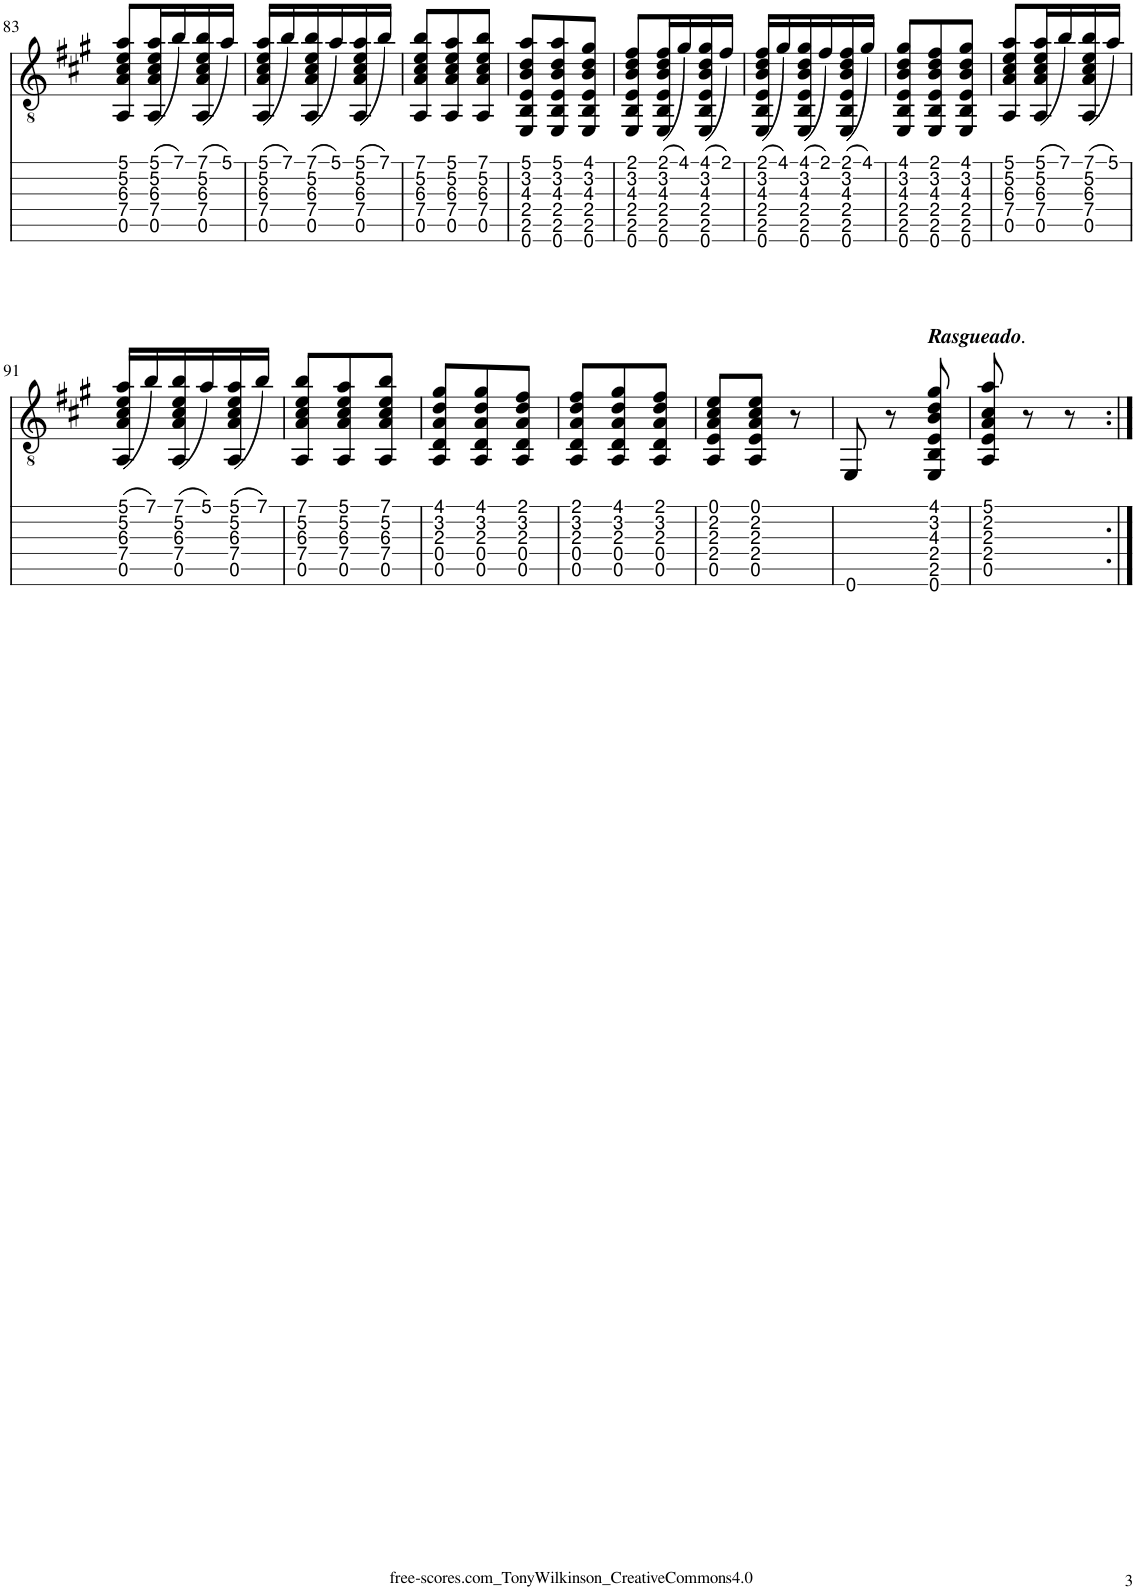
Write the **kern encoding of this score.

**kern	**kern
*part1	*part1
*staff2	*staff1
*I"Guitar	*
*I'Guit.	*
!!LO:PB:g=z
*	*clefGv2
*k[f#c#g#]	*k[f#c#g#]
*M3/8	*M3/8
=83	=83
8AA\ 8A\ 8c#\ 8e\ 8a\L	8AA/ 8A/ 8c#/ 8e/ 8a/L
16AA\ 16A\ 16c#\ 16e\ 16a\L	(16AA/ 16A/ 16c#/ 16e/ 16a/L
16b	16b/)
16AA\ 16A\ 16c#\ 16e\ 16b\	(16AA/ 16A/ 16c#/ 16e/ 16b/
16aJJ	16a/JJ)
=84	=84
16AA\ 16A\ 16c#\ 16e\ 16a\LL	(16AA/ 16A/ 16c#/ 16e/ 16a/LL
16b	16b/)
16AA\ 16A\ 16c#\ 16e\ 16b\	(16AA/ 16A/ 16c#/ 16e/ 16b/
16a	16a/)
16AA\ 16A\ 16c#\ 16e\ 16a\	(16AA/ 16A/ 16c#/ 16e/ 16a/
16bJJ	16b/JJ)
=85	=85
8AA\ 8A\ 8c#\ 8e\ 8b\L	8AA/ 8A/ 8c#/ 8e/ 8b/L
8AA\ 8A\ 8c#\ 8e\ 8a\	8AA/ 8A/ 8c#/ 8e/ 8a/
8AA\ 8A\ 8c#\ 8e\ 8b\J	8AA/ 8A/ 8c#/ 8e/ 8b/J
=86	=86
8EE\ 8BB\ 8E\ 8B\ 8d\ 8a\L	8EE/ 8BB/ 8E/ 8B/ 8d/ 8a/L
8EE\ 8BB\ 8E\ 8B\ 8d\ 8a\	8EE/ 8BB/ 8E/ 8B/ 8d/ 8a/
8EE\ 8BB\ 8E\ 8B\ 8d\ 8g#\J	8EE/ 8BB/ 8E/ 8B/ 8d/ 8g#/J
=87	=87
8EE\ 8BB\ 8E\ 8B\ 8d\ 8f#\L	8EE/ 8BB/ 8E/ 8B/ 8d/ 8f#/L
16EE\ 16BB\ 16E\ 16B\ 16d\ 16f#\L	(16EE/ 16BB/ 16E/ 16B/ 16d/ 16f#/L
16g#	16g#/)
16EE\ 16BB\ 16E\ 16B\ 16d\ 16g#\	(16EE/ 16BB/ 16E/ 16B/ 16d/ 16g#/
16f#JJ	16f#/JJ)
=88	=88
16EE\ 16BB\ 16E\ 16B\ 16d\ 16f#\LL	(16EE/ 16BB/ 16E/ 16B/ 16d/ 16f#/LL
16g#	16g#/)
16EE\ 16BB\ 16E\ 16B\ 16d\ 16g#\	(16EE/ 16BB/ 16E/ 16B/ 16d/ 16g#/
16f#	16f#/)
16EE\ 16BB\ 16E\ 16B\ 16d\ 16f#\	(16EE/ 16BB/ 16E/ 16B/ 16d/ 16f#/
16g#JJ	16g#/JJ)
=89	=89
8EE\ 8BB\ 8E\ 8B\ 8d\ 8g#\L	8EE/ 8BB/ 8E/ 8B/ 8d/ 8g#/L
8EE\ 8BB\ 8E\ 8B\ 8d\ 8f#\	8EE/ 8BB/ 8E/ 8B/ 8d/ 8f#/
8EE\ 8BB\ 8E\ 8B\ 8d\ 8g#\J	8EE/ 8BB/ 8E/ 8B/ 8d/ 8g#/J
=90	=90
8AA\ 8A\ 8c#\ 8e\ 8a\L	8AA/ 8A/ 8c#/ 8e/ 8a/L
16AA\ 16A\ 16c#\ 16e\ 16a\L	(16AA/ 16A/ 16c#/ 16e/ 16a/L
16b	16b/)
16AA\ 16A\ 16c#\ 16e\ 16b\	(16AA/ 16A/ 16c#/ 16e/ 16b/
16aJJ	16a/JJ)
!!LO:LB:g=z
=91	=91
16AA\ 16A\ 16c#\ 16e\ 16a\LL	(16AA/ 16A/ 16c#/ 16e/ 16a/LL
16b	16b/)
16AA\ 16A\ 16c#\ 16e\ 16b\	(16AA/ 16A/ 16c#/ 16e/ 16b/
16a	16a/)
16AA\ 16A\ 16c#\ 16e\ 16a\	(16AA/ 16A/ 16c#/ 16e/ 16a/
16bJJ	16b/JJ)
=92	=92
8AA\ 8A\ 8c#\ 8e\ 8b\L	8AA/ 8A/ 8c#/ 8e/ 8b/L
8AA\ 8A\ 8c#\ 8e\ 8a\	8AA/ 8A/ 8c#/ 8e/ 8a/
8AA\ 8A\ 8c#\ 8e\ 8b\J	8AA/ 8A/ 8c#/ 8e/ 8b/J
=93	=93
8AA\ 8D\ 8A\ 8d\ 8g#\L	8AA/ 8D/ 8A/ 8d/ 8g#/L
8AA\ 8D\ 8A\ 8d\ 8g#\	8AA/ 8D/ 8A/ 8d/ 8g#/
8AA\ 8D\ 8A\ 8d\ 8f#\J	8AA/ 8D/ 8A/ 8d/ 8f#/J
=94	=94
8AA\ 8D\ 8A\ 8d\ 8f#\L	8AA/ 8D/ 8A/ 8d/ 8f#/L
8AA\ 8D\ 8A\ 8d\ 8g#\	8AA/ 8D/ 8A/ 8d/ 8g#/
8AA\ 8D\ 8A\ 8d\ 8f#\J	8AA/ 8D/ 8A/ 8d/ 8f#/J
=95	=95
8AA\ 8E\ 8A\ 8c#\ 8e\L	8AA/ 8E/ 8A/ 8c#/ 8e/L
8AA\ 8E\ 8A\ 8c#\ 8e\J	8AA/ 8E/ 8A/ 8c#/ 8e/J
8r	8r
=96	=96
8EE	8EE/
8r	8r
!	!LO:TX:a:Bi:t=Rasgueado
!	!LO:TX:a:t=.
8EE 8BB 8E 8B 8d 8g#	8EE/ 8BB/ 8E/ 8B/ 8d/ 8g#/
=97	=97
8AA 8E 8A 8c# 8a	8AA/ 8E/ 8A/ 8c#/ 8a/
8r	8r
8r	8r
=:|!	=:|!
*-	*-
